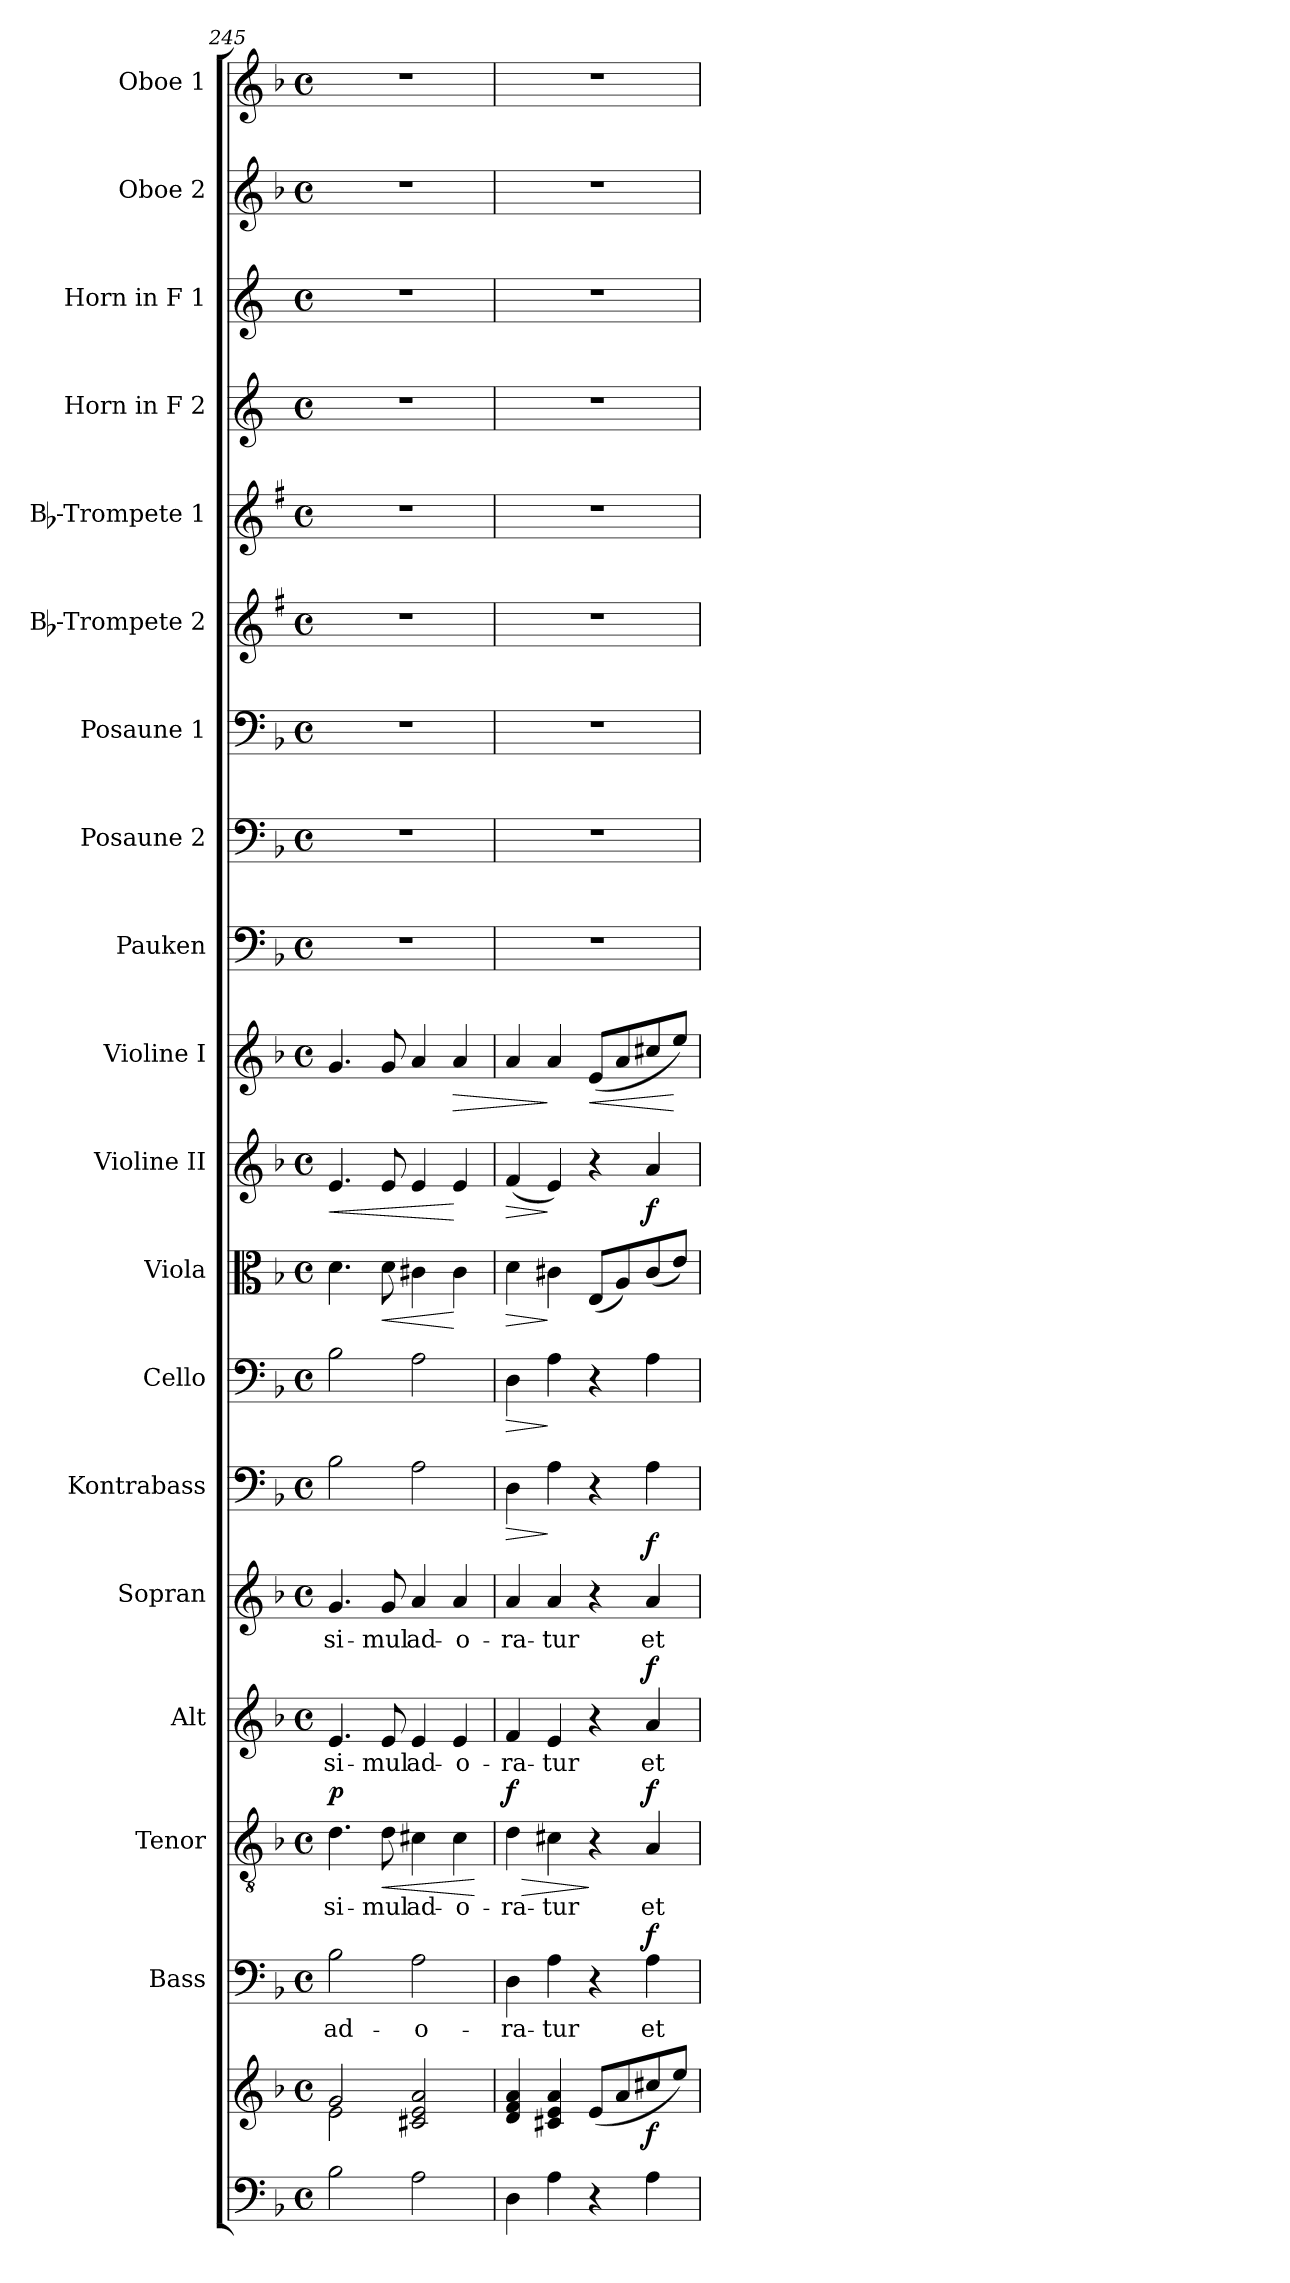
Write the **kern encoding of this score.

**kern	**kern	**dynam	**kern	**text	**dynam	**kern	**text	**dynam	**kern	**text	**dynam	**kern	**text	**dynam	**kern	**dynam	**kern	**dynam	**kern	**dynam	**kern	**dynam	**kern	**dynam	**kern	**kern	**kern	**kern	**kern	**kern	**kern	**kern	**kern
*part19	*part19	*part19	*part18	*part18	*part18	*part17	*part17	*part17	*part16	*part16	*part16	*part15	*part15	*part15	*part14	*part14	*part13	*part13	*part12	*part12	*part11	*part11	*part10	*part10	*part9	*part8	*part7	*part6	*part5	*part4	*part3	*part2	*part1
*staff20	*staff19	*staff19/20	*staff18	*staff18	*staff18	*staff17	*staff17	*staff17	*staff16	*staff16	*staff16	*staff15	*staff15	*staff15	*staff14	*staff14	*staff13	*staff13	*staff12	*staff12	*staff11	*staff11	*staff10	*staff10	*staff9	*staff8	*staff7	*staff6	*staff5	*staff4	*staff3	*staff2	*staff1
*	*	*	*I"Bass	*	*	*I"Tenor	*	*	*I"Alt	*	*	*I"Sopran	*	*	*I"Kontrabass	*	*I"Cello	*	*I"Viola	*	*I"Violine II	*	*I"Violine I	*	*I"Pauken	*I"Posaune 2	*I"Posaune 1	*I"Bb-Trompete 2	*I"Bb-Trompete 1	*I"Horn in F 2	*I"Horn in F 1	*I"Oboe 2	*I"Oboe 1
*	*	*	*I'B.	*	*	*I'T.	*	*	*I'A.	*	*	*I'S.	*	*	*I'Kb.	*	*	*	*I'Vla.	*	*I'Vl. II	*	*I'Vl. I	*	*I'Pk.	*I'Pos. 2	*I'Pos. 1	*I'Bb Trp. 2	*I'Bb Trp. 1	*	*	*I'Ob. 2	*I'Ob. 1
*clefF4	*clefG2	*	*clefF4	*	*	*clefGv2	*	*	*clefG2	*	*	*clefG2	*	*	*clefF4	*	*clefF4	*	*clefC3	*	*clefG2	*	*clefG2	*	*clefF4	*clefF4	*clefF4	*clefG2	*clefG2	*clefG2	*clefG2	*clefG2	*clefG2
*	*	*	*	*	*	*	*	*	*	*	*	*	*	*	*ITrd7c12	*	*	*	*	*	*	*	*	*	*	*	*	*ITrd1c2	*ITrd1c2	*ITrd4c7	*ITrd4c7	*	*
*k[b-]	*k[b-]	*	*k[b-]	*	*	*k[b-]	*	*	*k[b-]	*	*	*k[b-]	*	*	*k[b-]	*	*k[b-]	*	*k[b-]	*	*k[b-]	*	*k[b-]	*	*k[b-]	*k[b-]	*k[b-]	*k[b-]	*k[b-]	*k[b-]	*k[b-]	*k[b-]	*k[b-]
*F:	*F:	*	*F:	*	*	*F:	*	*	*F:	*	*	*F:	*	*	*F:	*	*F:	*	*F:	*	*F:	*	*F:	*	*F:	*F:	*F:	*F:	*F:	*F:	*F:	*F:	*F:
*M4/4	*M4/4	*	*M4/4	*	*	*M4/4	*	*	*M4/4	*	*	*M4/4	*	*	*M4/4	*	*M4/4	*	*M4/4	*	*M4/4	*	*M4/4	*	*M4/4	*M4/4	*M4/4	*M4/4	*M4/4	*M4/4	*M4/4	*M4/4	*M4/4
*met(c)	*met(c)	*	*met(c)	*	*	*met(c)	*	*	*met(c)	*	*	*met(c)	*	*	*met(c)	*	*met(c)	*	*met(c)	*	*met(c)	*	*met(c)	*	*met(c)	*met(c)	*met(c)	*met(c)	*met(c)	*met(c)	*met(c)	*met(c)	*met(c)
=245	=245	=245	=245	=245	=245	=245	=245	=245	=245	=245	=245	=245	=245	=245	=245	=245	=245	=245	=245	=245	=245	=245	=245	=245	=245	=245	=245	=245	=245	=245	=245	=245	=245
*	*^	*	*	*	*	*	*	*	*	*	*	*	*	*	*	*	*	*	*	*	*	*	*	*	*	*	*	*	*	*	*	*	*
!	!	!	!	!	!LO:LY:b	!	!	!LO:LY:b	!LO:DY:a	!	!LO:LY:b	!	!	!LO:LY:b	!	!	!	!	!	!	!	!	!LO:HP:b	!	!	!	!	!	!	!	!	!	!	!
2B-\	2g/	2e\	.	2B-\	ad-	.	4.d\	si-	p	4.e/	si-	.	4.g/	si-	.	2BB-\	.	2B-\	.	4.d\	.	4.e/	<	4.g/	.	1r	1r	1r	1r	1r	1r	1r	1r	1r
!	!	!	!	!	!	!	!	!LO:LY:b	!LO:HP:b	!	!LO:LY:b	!	!	!LO:LY:b	!	!	!	!	!	!	!LO:HP:b	!	!	!	!	!	!	!	!	!	!	!	!	!
.	.	.	.	.	.	.	8d\	-mul	<	8e/	-mul	.	8g/	-mul	.	.	.	.	.	8d\	<	8e/	.	8g/	.	.	.	.	.	.	.	.	.	.
!	!	!	!	!	!LO:LY:b	!	!	!LO:LY:b	!	!	!LO:LY:b	!	!	!LO:LY:b	!	!	!	!	!	!	!	!	!	!	!	!	!	!	!	!	!	!	!	!
2A\	2c#X/ 2e/ 2a/	2ryy	.	2A\	-o-	.	4c#X\	ad-	.	4e/	ad-	.	4a/	ad-	.	2AA\	.	2A\	.	4c#X\	.	4e/	.	4a/	.	.	.	.	.	.	.	.	.	.
!	!	!	!	!	!	!	!	!LO:LY:b	!	!	!LO:LY:b	!	!	!LO:LY:b	!	!	!	!	!	!	!	!	!	!	!LO:HP:b	!	!	!	!	!	!	!	!	!
.	.	.	.	.	.	.	4c#\	-o-	.	4e/	-o-	.	4a/	-o-	.	.	.	.	.	4c#\	[	4e/	[	4a/	>	.	.	.	.	.	.	.	.	.
*	*v	*v	*	*	*	*	*	*	*	*	*	*	*	*	*	*	*	*	*	*	*	*	*	*	*	*	*	*	*	*	*	*	*	*
.	.	.	.	.	.	.	.	[	.	.	.	.	.	.	.	.	.	.	.	.	.	.	.	.	.	.	.	.	.	.	.	.	.
=246	=246	=246	=246	=246	=246	=246	=246	=246	=246	=246	=246	=246	=246	=246	=246	=246	=246	=246	=246	=246	=246	=246	=246	=246	=246	=246	=246	=246	=246	=246	=246	=246	=246
!	!	!	!	!LO:LY:b	!	!	!LO:LY:b	!LO:HP:b	!	!LO:LY:b	!	!	!LO:LY:b	!	!	!LO:HP:b	!	!LO:HP:b	!	!LO:HP:b	!	!LO:HP:b	!	!	!	!	!	!	!	!	!	!	!
!	!	!	!	!	!	!	!	!LO:DY:n=1:b	!	!	!	!	!	!	!	!	!	!	!	!	!	!	!	!	!	!	!	!	!	!	!	!	!
4D\	4d/ 4f/ 4a/	.	4D\	-ra-	.	4d\	-ra-	> f	4f/	-ra-	.	4a/	-ra-	.	4DD\	>	4D\	>	4d\	>	(<4f/	>	4a/	.	1r	1r	1r	1r	1r	1r	1r	1r	1r
!	!	!	!	!LO:LY:b	!	!	!LO:LY:b	!	!	!LO:LY:b	!	!	!LO:LY:b	!	!	!	!	!	!	!	!	!	!	!	!	!	!	!	!	!	!	!	!
4A\	4c#X/ 4e/ 4a/	.	4A\	-tur	.	4c#X\	-tur	.	4e/	-tur	.	4a/	-tur	.	4AA\	]	4A\	]	4c#X\	]	4e/)	]	4a/	]	.	.	.	.	.	.	.	.	.
!	!	!	!	!	!	!	!	!	!	!	!	!	!	!	!	!	!	!	!	!	!	!	!	!LO:HP:b	!	!	!	!	!	!	!	!	!
4r	(<8e/L	.	4r	.	.	4r	.	]	4r	.	.	4r	.	.	4r	.	4r	.	(<8E/L	.	4r	.	(<8e/L	<	.	.	.	.	.	.	.	.	.
.	8a/	.	.	.	.	.	.	.	.	.	.	.	.	.	.	.	.	.	8A/)	.	.	.	8a/	.	.	.	.	.	.	.	.	.	.
!	!	!LO:DY:b	!	!LO:LY:b	!LO:DY:a	!	!LO:LY:b	!LO:DY:n=2:a	!	!LO:LY:b	!LO:DY:a	!	!LO:LY:b	!LO:DY:a	!	!	!	!	!	!	!	!LO:DY:b	!	!	!	!	!	!	!	!	!	!	!
4A\	8cc#X/	f	4A\	et	f	4A/	et	f	4a/	et	f	4a/	et	f	4AA\	.	4A\	.	(<8c#/	.	4a/	f	8cc#X/	.	.	.	.	.	.	.	.	.	.
.	8ee/J)	.	.	.	.	.	.	.	.	.	.	.	.	.	.	.	.	.	8e/J)	.	.	.	8ee/J)	[	.	.	.	.	.	.	.	.	.
=	=	=	=	=	=	=	=	=	=	=	=	=	=	=	=	=	=	=	=	=	=	=	=	=	=	=	=	=	=	=	=	=	=
*-	*-	*-	*-	*-	*-	*-	*-	*-	*-	*-	*-	*-	*-	*-	*-	*-	*-	*-	*-	*-	*-	*-	*-	*-	*-	*-	*-	*-	*-	*-	*-	*-	*-
